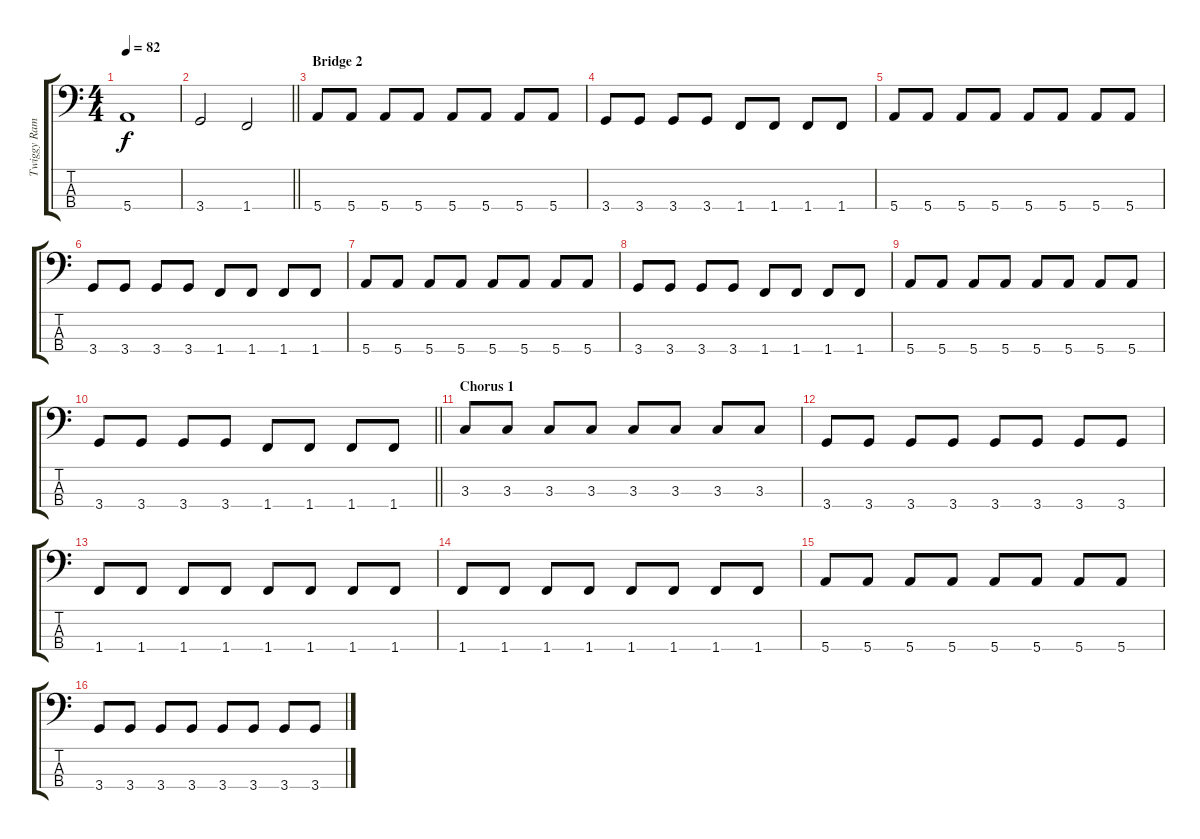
\track ("Twiggy Ramirez" "Twiggy Ram") {instrument electricbassfinger}
\staff {score tabs}
\tuning (G2 D2 A1 E1) {hide}
\ts (4 4)
\tempo 82
\clef f4
\ks c
5.4.1{dy f} |
\barLineRight lightlight
3.4.2 1.4.2 |
\section ("" "Bridge 2")
5.4.8 5.4.8 5.4.8 5.4.8 5.4.8 5.4.8 5.4.8 5.4.8 |
3.4.8 3.4.8 3.4.8 3.4.8 1.4.8 1.4.8 1.4.8 1.4.8 |
5.4.8 5.4.8 5.4.8 5.4.8 5.4.8 5.4.8 5.4.8 5.4.8 |
3.4.8 3.4.8 3.4.8 3.4.8 1.4.8 1.4.8 1.4.8 1.4.8 |
5.4.8 5.4.8 5.4.8 5.4.8 5.4.8 5.4.8 5.4.8 5.4.8 |
3.4.8 3.4.8 3.4.8 3.4.8 1.4.8 1.4.8 1.4.8 1.4.8 |
5.4.8 5.4.8 5.4.8 5.4.8 5.4.8 5.4.8 5.4.8 5.4.8 |
\barLineRight lightlight
3.4.8 3.4.8 3.4.8 3.4.8 1.4.8 1.4.8 1.4.8 1.4.8 |
\section ("" "Chorus 1")
3.3.8 3.3.8 3.3.8 3.3.8 3.3.8 3.3.8 3.3.8 3.3.8 |
3.4.8 3.4.8 3.4.8 3.4.8 3.4.8 3.4.8 3.4.8 3.4.8 |
1.4.8 1.4.8 1.4.8 1.4.8 1.4.8 1.4.8 1.4.8 1.4.8 |
1.4.8 1.4.8 1.4.8 1.4.8 1.4.8 1.4.8 1.4.8 1.4.8 |
5.4.8 5.4.8 5.4.8 5.4.8 5.4.8 5.4.8 5.4.8 5.4.8 |
3.4.8 3.4.8 3.4.8 3.4.8 3.4.8 3.4.8 3.4.8 3.4.8
